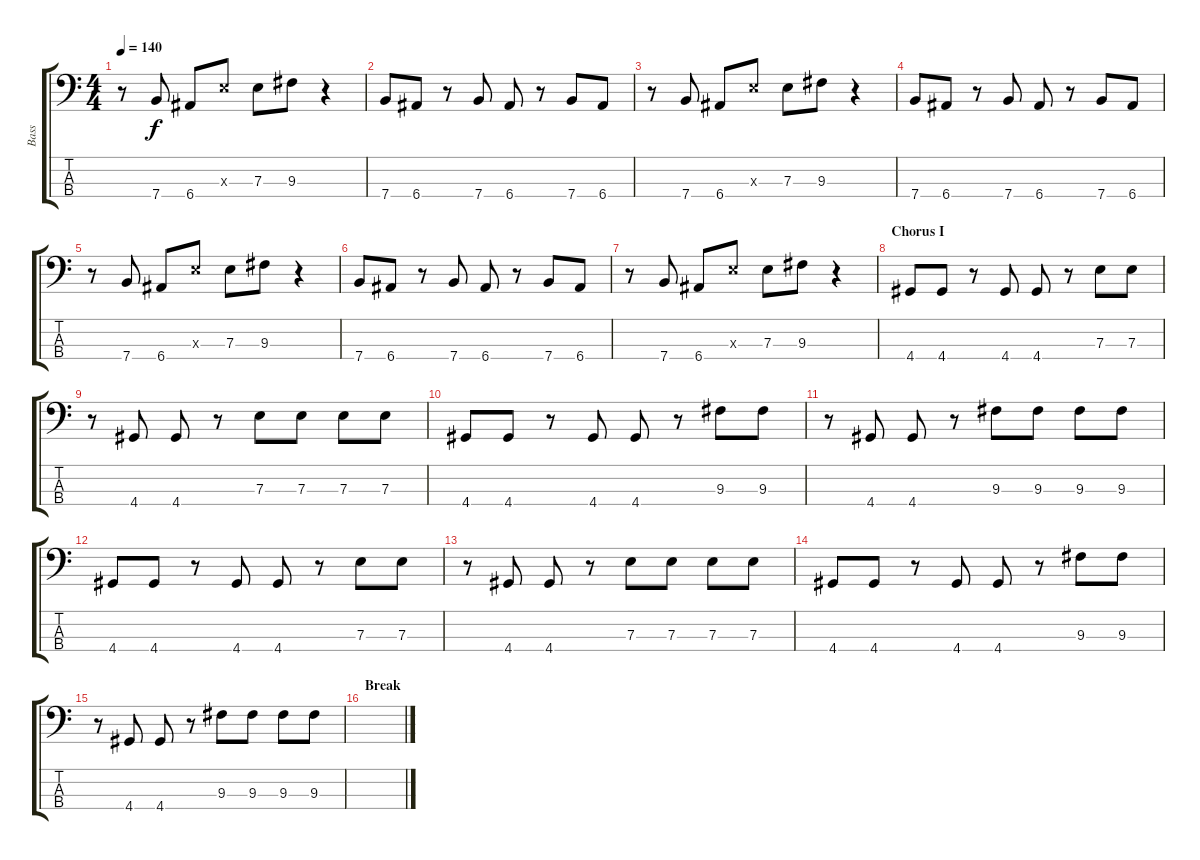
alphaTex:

\track ("Bass" "Bass") {instrument electricbassfinger}
\staff {score tabs}
\tuning (G2 D2 A1 E1) {hide}
\ts (4 4)
\tempo 140
\clef f4
\ks c
r.8{dy f} 7.4.8 6.4.8 7.3{x}.8 7.3.8 9.3.8 r.4 |
7.4.8 6.4.8 r.8 7.4.8 6.4.8 r.8 7.4.8 6.4.8 |
r.8 7.4.8 6.4.8 7.3{x}.8 7.3.8 9.3.8 r.4 |
7.4.8 6.4.8 r.8 7.4.8 6.4.8 r.8 7.4.8 6.4.8 |
r.8 7.4.8 6.4.8 7.3{x}.8 7.3.8 9.3.8 r.4 |
7.4.8 6.4.8 r.8 7.4.8 6.4.8 r.8 7.4.8 6.4.8 |
r.8 7.4.8 6.4.8 7.3{x}.8 7.3.8 9.3.8 r.4 |
\section ("" "Chorus I")
4.4.8 4.4.8 r.8 4.4.8 4.4.8 r.8 7.3.8 7.3.8 |
r.8 4.4.8 4.4.8 r.8 7.3.8 7.3.8 7.3.8 7.3.8 |
4.4.8 4.4.8 r.8 4.4.8 4.4.8 r.8 9.3.8 9.3.8 |
r.8 4.4.8 4.4.8 r.8 9.3.8 9.3.8 9.3.8 9.3.8 |
4.4.8 4.4.8 r.8 4.4.8 4.4.8 r.8 7.3.8 7.3.8 |
r.8 4.4.8 4.4.8 r.8 7.3.8 7.3.8 7.3.8 7.3.8 |
4.4.8 4.4.8 r.8 4.4.8 4.4.8 r.8 9.3.8 9.3.8 |
r.8 4.4.8 4.4.8 r.8 9.3.8 9.3.8 9.3.8 9.3.8 |
\section ("" "Break")
